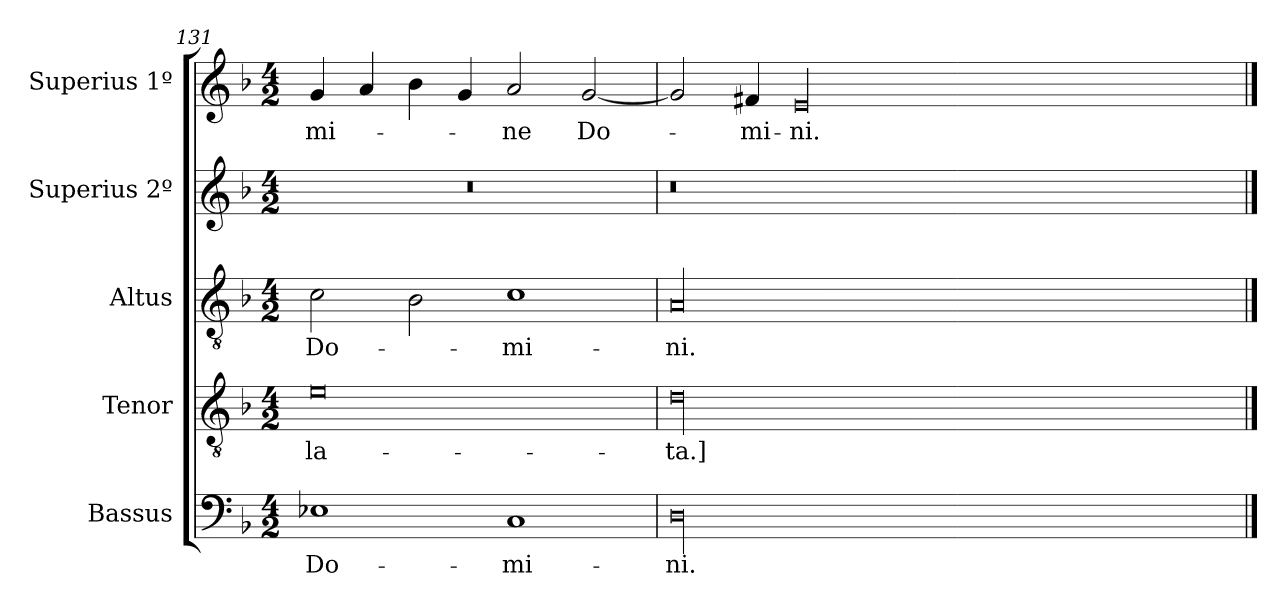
**kern	**text	**kern	**text	**kern	**text	**kern	**kern	**text
*part5	*part5	*part4	*part4	*part3	*part3	*part2	*part1	*part1
*staff5	*staff5	*staff4	*staff4	*staff3	*staff3	*staff2	*staff1	*staff1
*I"Bassus	*	*I"Tenor	*	*I"Altus	*	*I"Superius 2º	*I"Superius 1º	*
*clefF4	*	*clefGv2	*	*clefGv2	*	*clefG2	*clefG2	*
*k[b-]	*	*k[b-]	*	*k[b-]	*	*k[b-]	*k[b-]	*
*M4/2	*	*M4/2	*	*M4/2	*	*M4/2	*M4/2	*
=131	=131	=131	=131	=131	=131	=131	=131	=131
1E-X\	Do-	0e\	-la-	2c\	Do-	0r	4g/	-mi-
.	.	.	.	.	.	.	4a/	.
.	.	.	.	2B-\	.	.	4b-\	.
.	.	.	.	.	.	.	4g/	.
1C/	-mi-	.	.	1c\	-mi-	.	2a/	-ne
.	.	.	.	.	.	.	[2g/	Do-
=132	=132	=132	=132	=132	=132	=132	=132	=132
00D\	-ni.	00d\	-ta.]	00A/	-ni.	0r	2g/]	.
.	.	.	.	.	.	.	4f#X/	-mi-
.	.	.	.	.	.	.	00e/	-ni.
.	.	.	.	.	.	1ryy	.	.
.	.	.	.	.	.	1..ryy	.	.
2.ryy	.	2.ryy	.	2.ryy	.	.	.	.
==	==	==	==	==	==	==	==	==
*-	*-	*-	*-	*-	*-	*-	*-	*-
